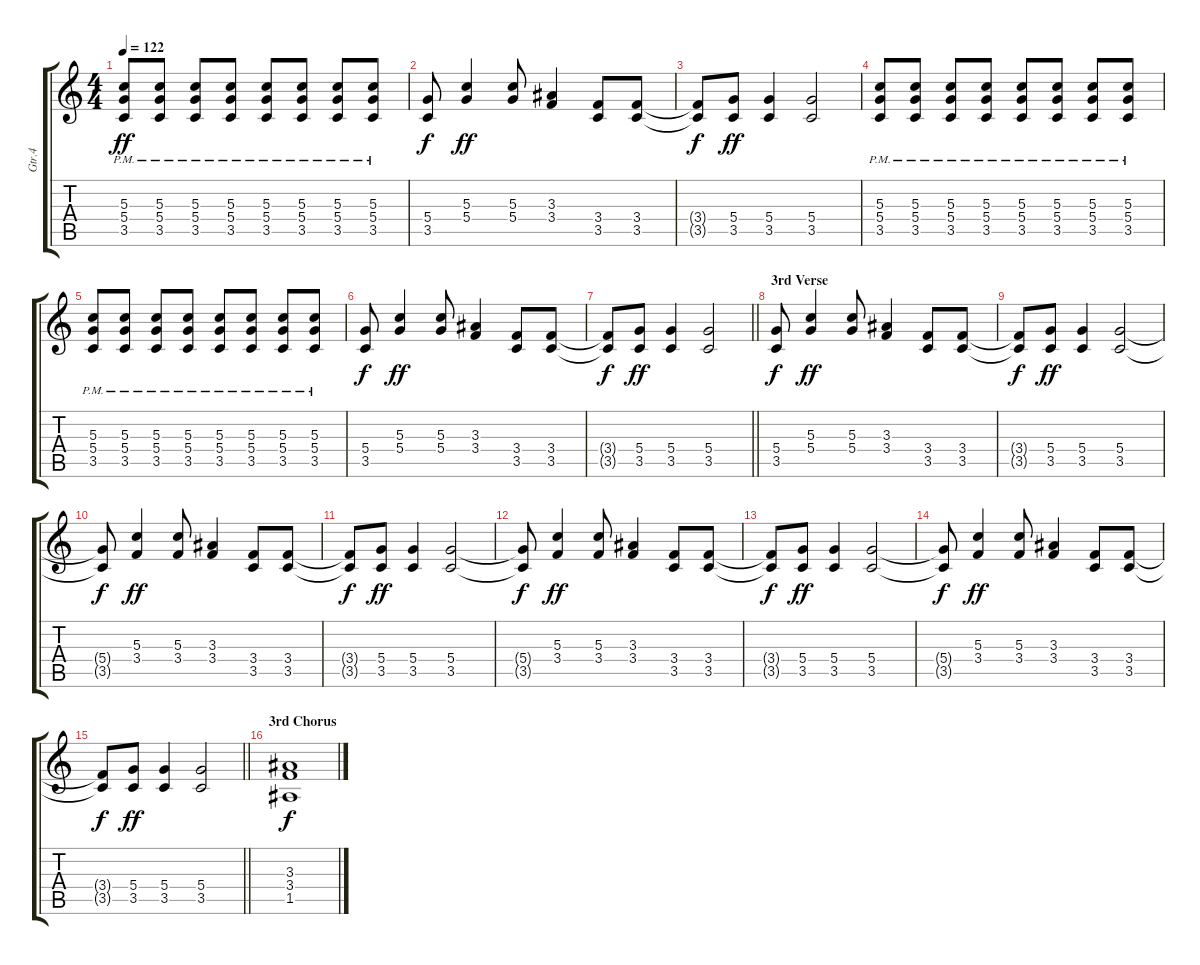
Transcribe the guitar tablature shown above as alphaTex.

\track ("Gtr.4" "Gtr.4") {instrument distortionguitar}
\staff {score tabs}
\tuning (E4 B3 G3 D3 A2 E2) {hide}
\ts (4 4)
\tempo 122
\clef g2
\ks c
(5.3{pm} 5.4{pm} 3.5{pm}).8{dy ff} (5.3{pm} 5.4{pm} 3.5{pm}).8 (5.3{pm} 5.4{pm} 3.5{pm}).8 (5.3{pm} 5.4{pm} 3.5{pm}).8 (5.3{pm} 5.4{pm} 3.5{pm}).8 (5.3{pm} 5.4{pm} 3.5{pm}).8 (5.3{pm} 5.4{pm} 3.5{pm}).8 (5.3{pm} 5.4{pm} 3.5{pm}).8 |
(5.4 3.5).8{dy f} (5.3 5.4).4{dy ff} (5.3 5.4).8 (3.3 3.4).4 (3.4 3.5).8 (3.4 3.5).8 |
(3.4{t} 3.5{t}).8{dy f} (5.4 3.5).8{dy ff} (5.4 3.5).4 (5.4 3.5).2 |
(5.3{pm} 5.4{pm} 3.5{pm}).8 (5.3{pm} 5.4{pm} 3.5{pm}).8 (5.3{pm} 5.4{pm} 3.5{pm}).8 (5.3{pm} 5.4{pm} 3.5{pm}).8 (5.3{pm} 5.4{pm} 3.5{pm}).8 (5.3{pm} 5.4{pm} 3.5{pm}).8 (5.3{pm} 5.4{pm} 3.5{pm}).8 (5.3{pm} 5.4{pm} 3.5{pm}).8 |
(5.3{pm} 5.4{pm} 3.5{pm}).8 (5.3{pm} 5.4{pm} 3.5{pm}).8 (5.3{pm} 5.4{pm} 3.5{pm}).8 (5.3{pm} 5.4{pm} 3.5{pm}).8 (5.3{pm} 5.4{pm} 3.5{pm}).8 (5.3{pm} 5.4{pm} 3.5{pm}).8 (5.3{pm} 5.4{pm} 3.5{pm}).8 (5.3{pm} 5.4{pm} 3.5{pm}).8 |
(5.4 3.5).8{dy f} (5.3 5.4).4{dy ff} (5.3 5.4).8 (3.3 3.4).4 (3.4 3.5).8 (3.4 3.5).8 |
\barLineRight lightlight
(3.4{t} 3.5{t}).8{dy f} (5.4 3.5).8{dy ff} (5.4 3.5).4 (5.4 3.5).2 |
\section ("" "3rd Verse")
(5.4 3.5).8{dy f} (5.3 5.4).4{dy ff} (5.3 5.4).8 (3.3 3.4).4 (3.4 3.5).8 (3.4 3.5).8 |
(3.4{t} 3.5{t}).8{dy f} (5.4 3.5).8{dy ff} (5.4 3.5).4 (5.4 3.5).2 |
(5.4{t} 3.5{t}).8{dy f} (5.3 3.4).4{dy ff} (5.3 3.4).8 (3.3 3.4).4 (3.4 3.5).8 (3.4 3.5).8 |
(3.4{t} 3.5{t}).8{dy f} (5.4 3.5).8{dy ff} (5.4 3.5).4 (5.4 3.5).2 |
(5.4{t} 3.5{t}).8{dy f} (5.3 3.4).4{dy ff} (5.3 3.4).8 (3.3 3.4).4 (3.4 3.5).8 (3.4 3.5).8 |
(3.4{t} 3.5{t}).8{dy f} (5.4 3.5).8{dy ff} (5.4 3.5).4 (5.4 3.5).2 |
(5.4{t} 3.5{t}).8{dy f} (5.3 3.4).4{dy ff} (5.3 3.4).8 (3.3 3.4).4 (3.4 3.5).8 (3.4 3.5).8 |
\barLineRight lightlight
(3.4{t} 3.5{t}).8{dy f} (5.4 3.5).8{dy ff} (5.4 3.5).4 (5.4 3.5).2 |
\section ("" "3rd Chorus")
(3.3 3.4 1.5).1{dy f}
